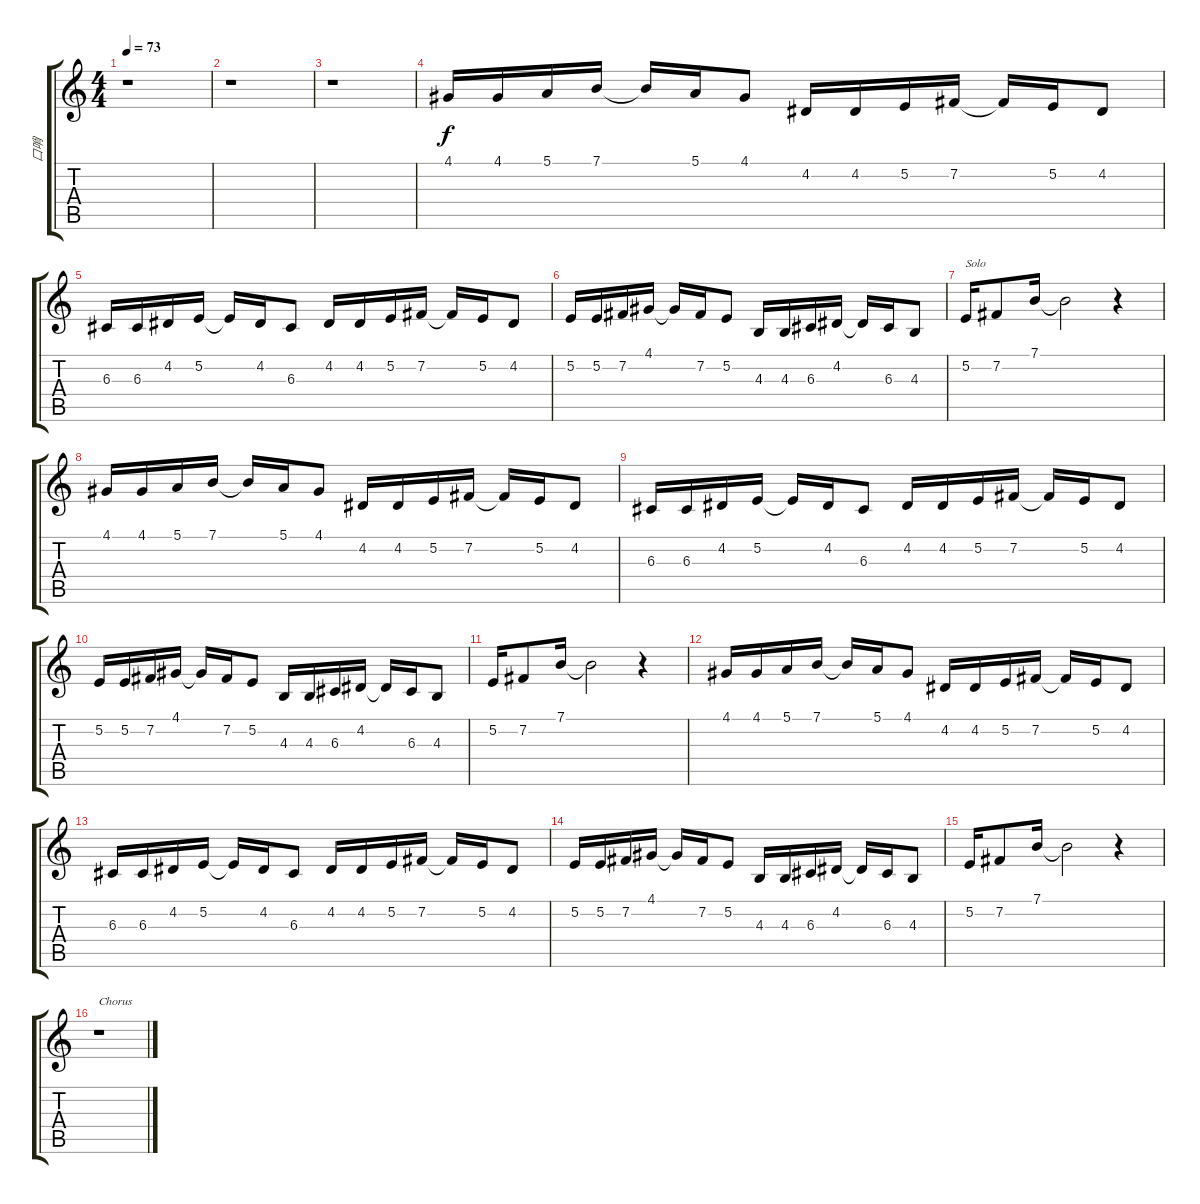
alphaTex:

\track ("口哨" "口哨") {instrument tangoaccordion}
\staff {score tabs}
\tuning (E4 B3 G3 D3 A2 E2) {hide}
\ts (4 4)
\tempo 73
\clef g2
\ks c
r.1{dy f} |
r.1 |
r.1 |
4.1.16{volume 16} 4.1.16 5.1.16 7.1.16 7.1{t}.16 5.1.16 4.1.8 4.2.16 4.2.16 5.2.16 7.2.16 7.2{t}.16 5.2.16 4.2.8 |
6.3.16 6.3.16 4.2.16 5.2.16 5.2{t}.16 4.2.16 6.3.8 4.2.16 4.2.16 5.2.16 7.2.16 7.2{t}.16 5.2.16 4.2.8 |
5.2.16 5.2.16 7.2.16 4.1.16 4.1{t}.16 7.2.16 5.2.8 4.3.16 4.3.16 6.3.16 4.2.16 4.2{t}.16 6.3.16 4.3.8 |
5.2.16{txt "Solo"} 7.2.8 7.1.16 7.1{t}.2 r.4 |
4.1.16{volume 13} 4.1.16 5.1.16 7.1.16 7.1{t}.16 5.1.16 4.1.8 4.2.16 4.2.16 5.2.16 7.2.16 7.2{t}.16 5.2.16 4.2.8 |
6.3.16 6.3.16 4.2.16 5.2.16 5.2{t}.16 4.2.16 6.3.8 4.2.16 4.2.16 5.2.16 7.2.16 7.2{t}.16 5.2.16 4.2.8 |
5.2.16 5.2.16 7.2.16 4.1.16 4.1{t}.16 7.2.16 5.2.8 4.3.16 4.3.16 6.3.16 4.2.16 4.2{t}.16 6.3.16 4.3.8 |
5.2.16 7.2.8 7.1.16 7.1{t}.2 r.4 |
4.1.16 4.1.16 5.1.16 7.1.16 7.1{t}.16 5.1.16 4.1.8 4.2.16 4.2.16 5.2.16 7.2.16 7.2{t}.16 5.2.16 4.2.8 |
6.3.16 6.3.16 4.2.16 5.2.16 5.2{t}.16 4.2.16 6.3.8 4.2.16 4.2.16 5.2.16 7.2.16 7.2{t}.16 5.2.16 4.2.8 |
5.2.16 5.2.16 7.2.16 4.1.16 4.1{t}.16 7.2.16 5.2.8 4.3.16 4.3.16 6.3.16 4.2.16 4.2{t}.16 6.3.16 4.3.8 |
5.2.16 7.2.8 7.1.16 7.1{t}.2 r.4 |
r.1{txt "Chorus"}
